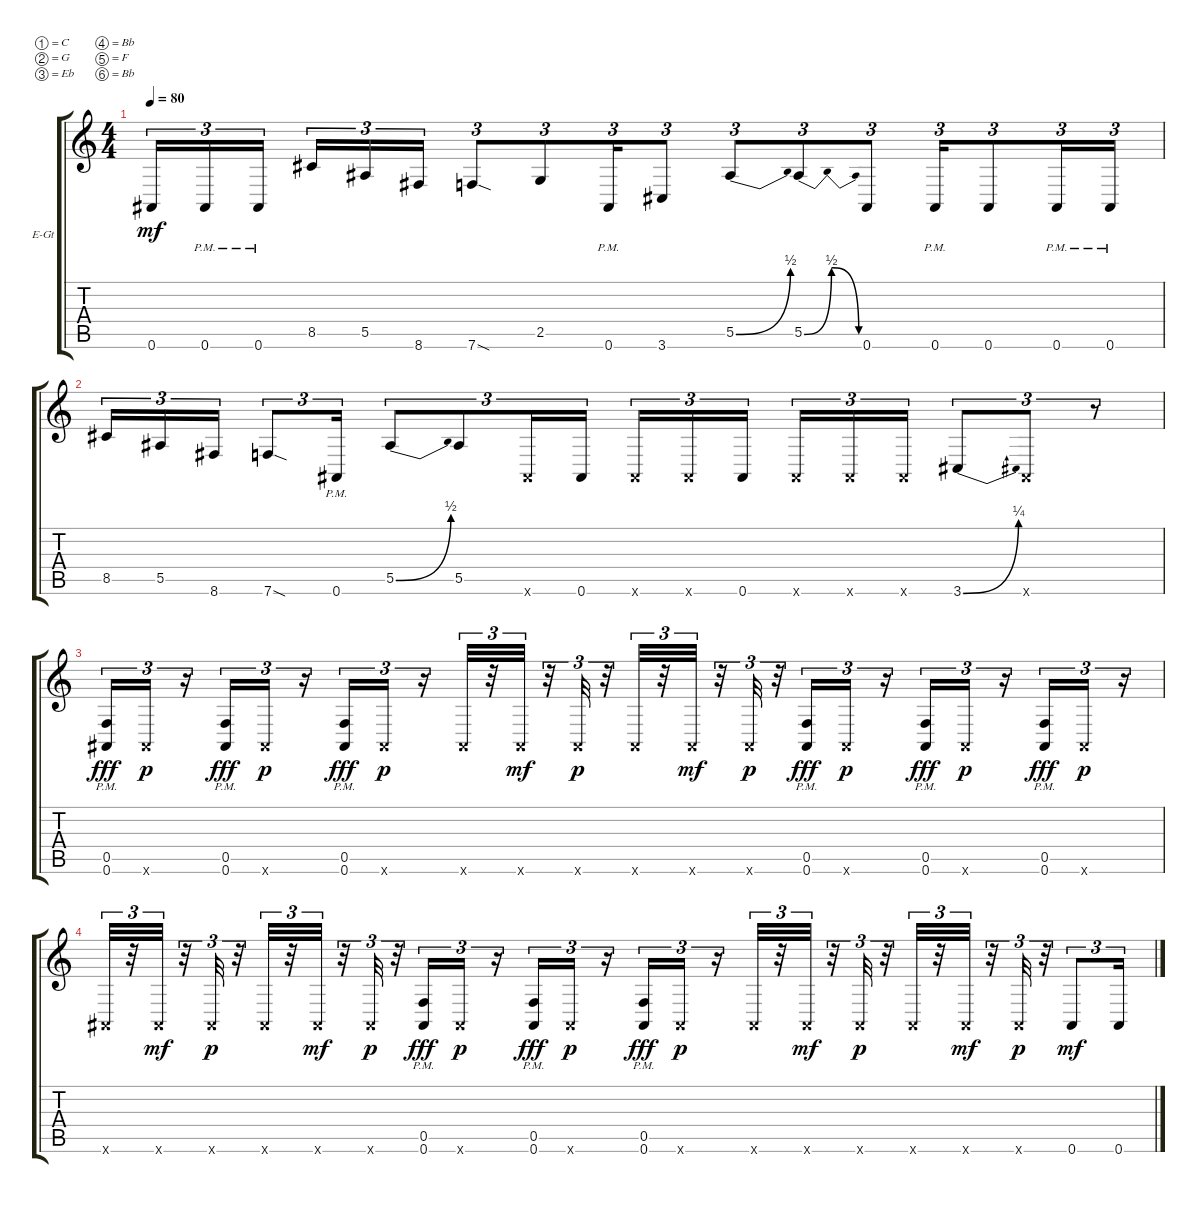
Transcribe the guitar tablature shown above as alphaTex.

\bracketExtendMode groupsimilarinstruments
\firstSystemTrackNameOrientation horizontal
\otherSystemsTrackNameOrientation horizontal
\track ("Rhythm Guitar R" "E-Gt") {instrument distortionguitar}
\staff {score tabs}
\tuning (C4 G3 Eb3 Bb2 F2 Bb1)
\ts (4 4)
\tempo 80
\clef g2
\scale
0.333333
\ks c
0.6{t}.16{tu (3 2) dy mf} 0.6{pm}.16{tu (3 2)} 0.6{pm}.16{tu (3 2)} 8.5.16{tu (3 2)} 5.5.16{tu (3 2)} 8.6.16{tu (3 2)} 7.6{sod}.8{tu (3 2)} 2.5.8{tu (3 2)} 0.6{pm}.16{tu (3 2)} 3.6.8{tu (3 2)} 5.5{be (bend 29.4 0 59.4 2)}.8{tu (3 2)} 5.5{be (bendrelease 16.2 0 24 2 33.6 2 41.4 0)}.8{tu (3 2)} 0.6.8{tu (3 2)} 0.6{pm}.16{tu (3 2)} 0.6.8{tu (3 2)} 0.6{pm}.16{tu (3 2)} 0.6{pm}.16{tu (3 2)} |
\scale
0.333333 8.5.16{tu (3 2)} 5.5.16{tu (3 2)} 8.6.16{tu (3 2)} 7.6{sod}.8{tu (3 2)} 0.6{pm}.16{tu (3 2)} 5.5{be (bend 29.4 0 59.4 2)}.8{tu (3 2)} 5.5.8{tu (3 2)} 0.6{x}.16{tu (3 2)} 0.6.16{tu (3 2)} 0.6{x}.16{tu (3 2)} 0.6{x}.16{tu (3 2)} 0.6.16{tu (3 2)} 0.6{x}.16{tu (3 2)} 0.6{x}.16{tu (3 2)} 0.6{x}.16{tu (3 2)} 3.6{be (bend 30 0 59.4 1)}.8{tu (3 2)} 0.6{x}.8{tu (3 2)} r.8{tu (3 2)} |
\scale
0.333333 (0.6{pm} 0.5{pm}).16{tu (3 2) dy fff} 0.6{x}.16{tu (3 2) dy p} r.16{tu (3 2)} (0.6{pm} 0.5{pm}).16{tu (3 2) dy fff} 0.6{x}.16{tu (3 2) dy p} r.16{tu (3 2)} (0.6{pm} 0.5{pm}).16{tu (3 2) dy fff} 0.6{x}.16{tu (3 2) dy p} r.16{tu (3 2)} 0.6{x}.32{tu (3 2)} r.32{tu (3 2)} 0.6{x}.32{tu (3 2) dy mf} r.32{tu (3 2)} 0.6{x}.32{tu (3 2) dy p} r.32{tu (3 2)} 0.6{x}.32{tu (3 2)} r.32{tu (3 2)} 0.6{x}.32{tu (3 2) dy mf} r.32{tu (3 2)} 0.6{x}.32{tu (3 2) dy p} r.32{tu (3 2)} (0.6{pm} 0.5{pm}).16{tu (3 2) dy fff} 0.6{x}.16{tu (3 2) dy p} r.16{tu (3 2)} (0.6{pm} 0.5{pm}).16{tu (3 2) dy fff} 0.6{x}.16{tu (3 2) dy p} r.16{tu (3 2)} (0.6{pm} 0.5{pm}).16{tu (3 2) dy fff} 0.6{x}.16{tu (3 2) dy p} r.16{tu (3 2)} |
\scale
0.333333 0.6{x}.32{tu (3 2)} r.32{tu (3 2)} 0.6{x}.32{tu (3 2) dy mf} r.32{tu (3 2)} 0.6{x}.32{tu (3 2) dy p} r.32{tu (3 2)} 0.6{x}.32{tu (3 2)} r.32{tu (3 2)} 0.6{x}.32{tu (3 2) dy mf} r.32{tu (3 2)} 0.6{x}.32{tu (3 2) dy p} r.32{tu (3 2)} (0.6{pm} 0.5{pm}).16{tu (3 2) dy fff} 0.6{x}.16{tu (3 2) dy p} r.16{tu (3 2)} (0.6{pm} 0.5{pm}).16{tu (3 2) dy fff} 0.6{x}.16{tu (3 2) dy p} r.16{tu (3 2)} (0.6{pm} 0.5{pm}).16{tu (3 2) dy fff} 0.6{x}.16{tu (3 2) dy p} r.16{tu (3 2)} 0.6{x}.32{tu (3 2)} r.32{tu (3 2)} 0.6{x}.32{tu (3 2) dy mf} r.32{tu (3 2)} 0.6{x}.32{tu (3 2) dy p} r.32{tu (3 2)} 0.6{x}.32{tu (3 2)} r.32{tu (3 2)} 0.6{x}.32{tu (3 2) dy mf} r.32{tu (3 2)} 0.6{x}.32{tu (3 2) dy p} r.32{tu (3 2)} 0.6.8{tu (3 2) dy mf} 0.6.16{tu (3 2)}
